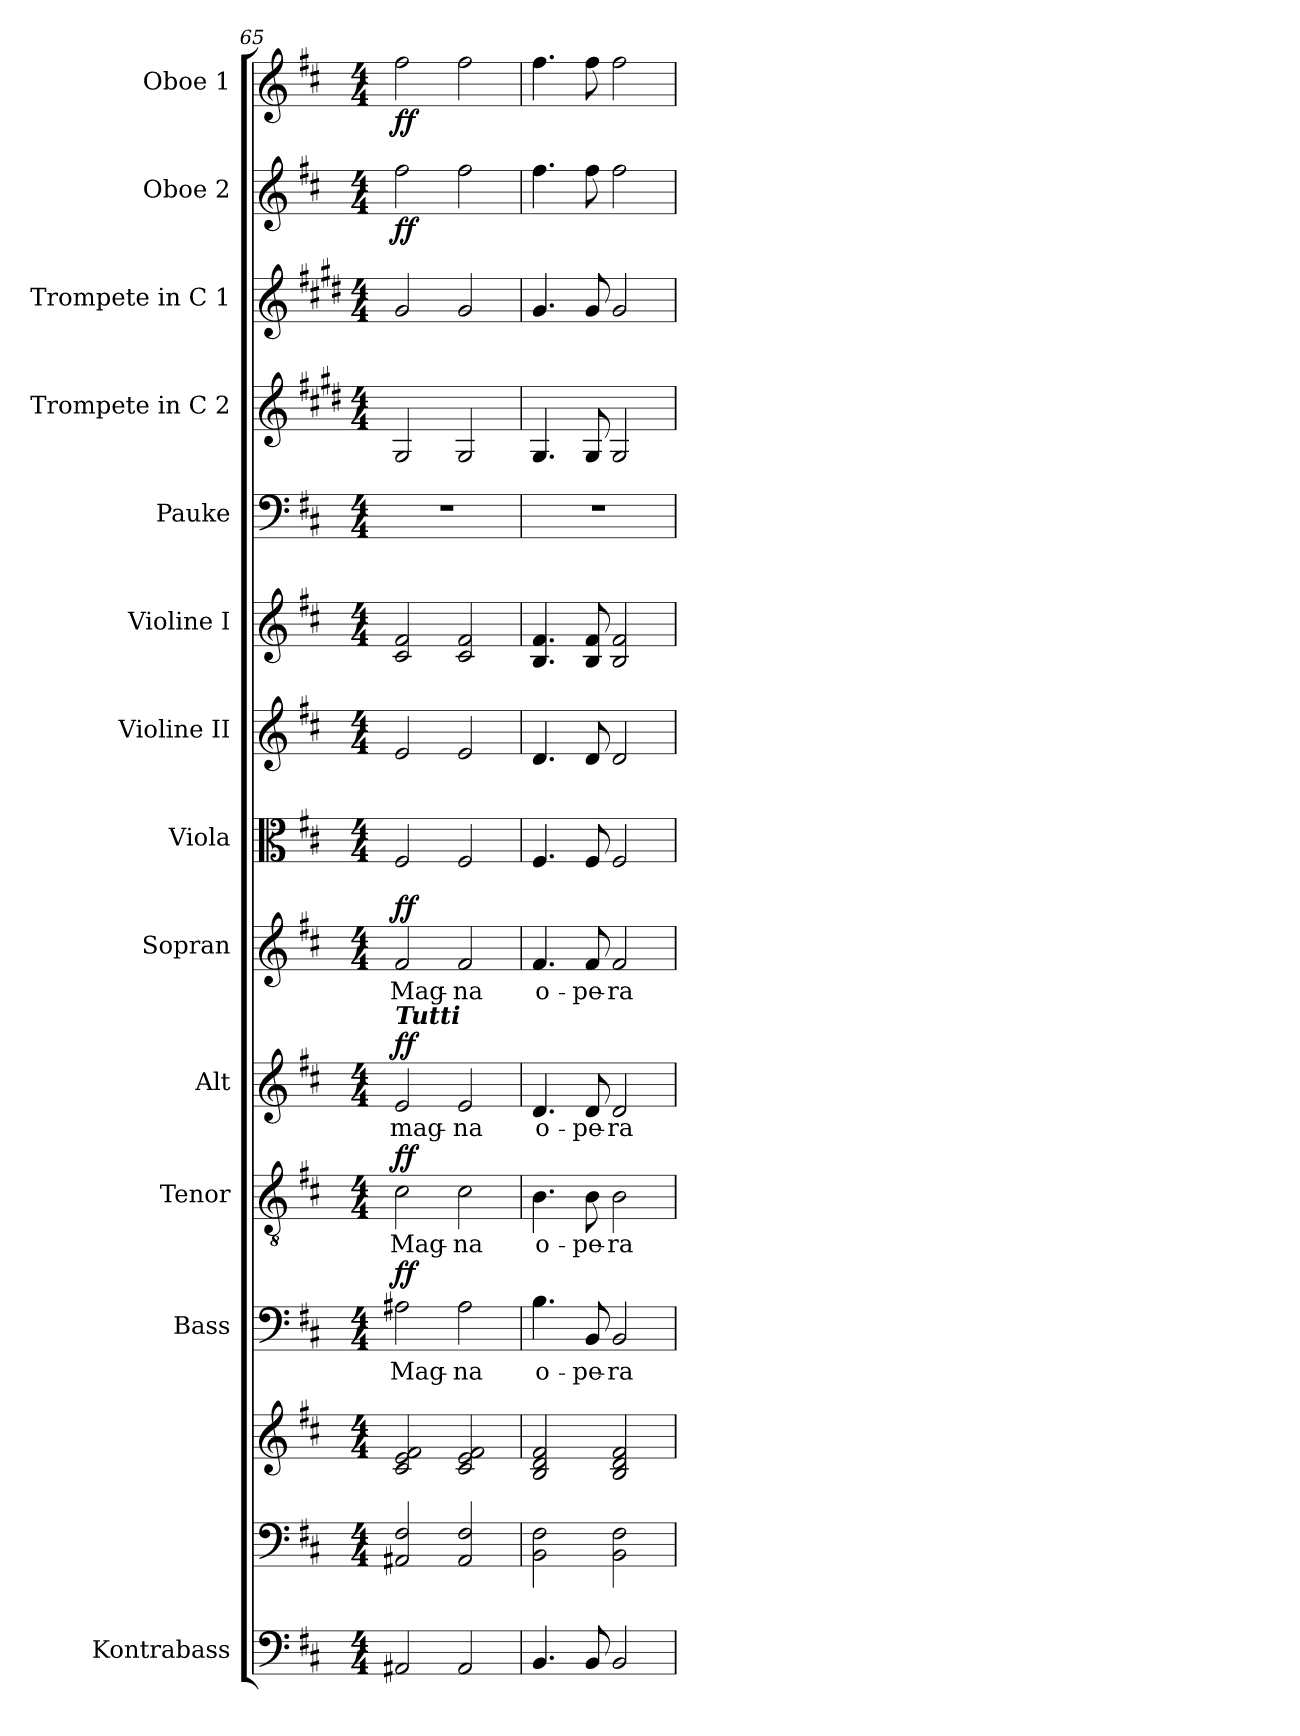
**kern	**kern	**kern	**kern	**text	**dynam	**kern	**text	**dynam	**kern	**text	**dynam	**kern	**text	**dynam	**kern	**kern	**kern	**kern	**kern	**kern	**kern	**dynam	**kern	**dynam
*part14	*part13	*part13	*part12	*part12	*part12	*part11	*part11	*part11	*part10	*part10	*part10	*part9	*part9	*part9	*part8	*part7	*part6	*part5	*part4	*part3	*part2	*part2	*part1	*part1
*staff15	*staff14	*staff13	*staff12	*staff12	*staff12	*staff11	*staff11	*staff11	*staff10	*staff10	*staff10	*staff9	*staff9	*staff9	*staff8	*staff7	*staff6	*staff5	*staff4	*staff3	*staff2	*staff2	*staff1	*staff1
*I"Kontrabass	*	*	*I"Bass	*	*	*I"Tenor	*	*	*I"Alt	*	*	*I"Sopran	*	*	*I"Viola	*I"Violine II	*I"Violine I	*I"Pauke	*I"Trompete in C 2	*I"Trompete in C 1	*I"Oboe 2	*	*I"Oboe 1	*
*I'Kb.	*	*	*I'B	*	*	*I'T	*	*	*I'A	*	*	*I'S	*	*	*I'Vla.	*I'Vl. II	*I'Vl. I	*I'Pk.	*	*	*I'Ob. 2	*	*I'Ob. 1	*
!!LO:PB:g=z
*clefF4	*clefF4	*clefG2	*clefF4	*	*	*clefGv2	*	*	*clefG2	*	*	*clefG2	*	*	*clefC3	*clefG2	*clefG2	*clefF4	*clefG2	*clefG2	*clefG2	*	*clefG2	*
*ITrd7c12	*	*	*	*	*	*	*	*	*	*	*	*	*	*	*	*	*	*	*ITrd1c2	*ITrd1c2	*	*	*	*
*k[f#c#]	*k[f#c#]	*k[f#c#]	*k[f#c#]	*	*	*k[f#c#]	*	*	*k[f#c#]	*	*	*k[f#c#]	*	*	*k[f#c#]	*k[f#c#]	*k[f#c#]	*k[f#c#]	*k[f#c#]	*k[f#c#]	*k[f#c#]	*	*k[f#c#]	*
*D:	*D:	*D:	*D:	*	*	*D:	*	*	*D:	*	*	*D:	*	*	*D:	*D:	*D:	*D:	*D:	*D:	*D:	*	*D:	*
*M4/4	*M4/4	*M4/4	*M4/4	*	*	*M4/4	*	*	*M4/4	*	*	*M4/4	*	*	*M4/4	*M4/4	*M4/4	*M4/4	*M4/4	*M4/4	*M4/4	*	*M4/4	*
=65	=65	=65	=65	=65	=65	=65	=65	=65	=65	=65	=65	=65	=65	=65	=65	=65	=65	=65	=65	=65	=65	=65	=65	=65
!	!	!	!	!	!	!	!	!	!LO:TX:a:Bi:t=Tutti	!	!	!	!	!	!	!	!	!	!	!	!	!	!	!
!	!	!	!	!LO:LY:b	!LO:DY:a	!	!LO:LY:b	!LO:DY:a	!	!LO:LY:b	!LO:DY:a	!	!LO:LY:b	!LO:DY:a	!	!	!	!	!	!	!	!LO:DY:b	!	!LO:DY:b
2AAA#X/	2AA#X/ 2F#/	2c#/ 2e/ 2f#/	2A#X\	Mag-	ff	2c#\	Mag-	ff	2e/	mag-	ff	2f#/	Mag-	ff	2F#/	2e/	2c#/ 2f#/	1r	2F#/	2f#/	2ff#\	ff	2ff#\	ff
!	!	!	!	!LO:LY:b	!	!	!LO:LY:b	!	!	!LO:LY:b	!	!	!LO:LY:b	!	!	!	!	!	!	!	!	!	!	!
2AAA#/	2AA#/ 2F#/	2c#/ 2e/ 2f#/	2A#\	-na	.	2c#\	-na	.	2e/	-na	.	2f#/	-na	.	2F#/	2e/	2c#/ 2f#/	.	2F#/	2f#/	2ff#\	.	2ff#\	.
=66	=66	=66	=66	=66	=66	=66	=66	=66	=66	=66	=66	=66	=66	=66	=66	=66	=66	=66	=66	=66	=66	=66	=66	=66
!	!	!	!	!LO:LY:b	!	!	!LO:LY:b	!	!	!LO:LY:b	!	!	!LO:LY:b	!	!	!	!	!	!	!	!	!	!	!
4.BBB/	2BB\ 2F#\	2B/ 2d/ 2f#/	4.B\	o-	.	4.B\	o-	.	4.d/	o-	.	4.f#/	o-	.	4.F#/	4.d/	4.B/ 4.f#/	1r	4.F#/	4.f#/	4.ff#\	.	4.ff#\	.
!	!	!	!	!LO:LY:b	!	!	!LO:LY:b	!	!	!LO:LY:b	!	!	!LO:LY:b	!	!	!	!	!	!	!	!	!	!	!
8BBB/	.	.	8BB/	-pe-	.	8B\	-pe-	.	8d/	-pe-	.	8f#/	-pe-	.	8F#/	8d/	8B/ 8f#/	.	8F#/	8f#/	8ff#\	.	8ff#\	.
!	!	!	!	!LO:LY:b	!	!	!LO:LY:b	!	!	!LO:LY:b	!	!	!LO:LY:b	!	!	!	!	!	!	!	!	!	!	!
2BBB/	2BB\ 2F#\	2B/ 2d/ 2f#/	2BB/	-ra	.	2B\	-ra	.	2d/	-ra	.	2f#/	-ra	.	2F#/	2d/	2B/ 2f#/	.	2F#/	2f#/	2ff#\	.	2ff#\	.
=	=	=	=	=	=	=	=	=	=	=	=	=	=	=	=	=	=	=	=	=	=	=	=	=
*-	*-	*-	*-	*-	*-	*-	*-	*-	*-	*-	*-	*-	*-	*-	*-	*-	*-	*-	*-	*-	*-	*-	*-	*-
